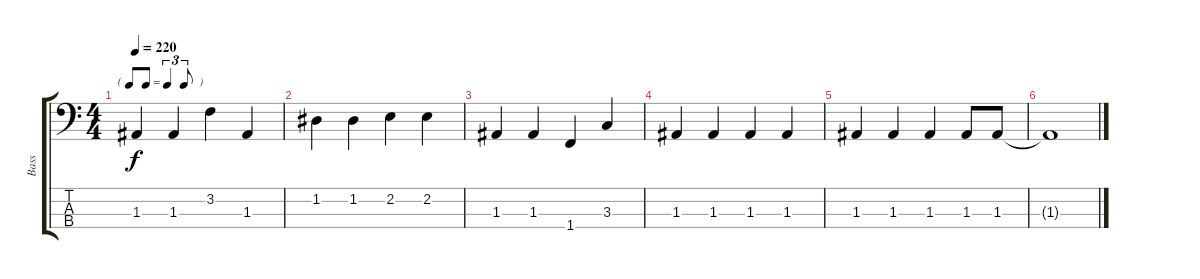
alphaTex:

\track ("Bass" "Bass") {instrument electricbasspick}
\staff {score tabs}
\tuning (G2 D2 A1 E1) {hide}
\ts (4 4)
\tf triplet8th
\tempo 220
\clef f4
\ks c
1.3.4{dy f} 1.3.4 3.2.4 1.3.4 |
1.2.4 1.2.4 2.2.4 2.2.4 |
1.3.4 1.3.4 1.4.4 3.3.4 |
1.3.4 1.3.4 1.3.4 1.3.4 |
1.3.4 1.3.4 1.3.4 1.3.8 1.3.8 |
1.3{t}.1
